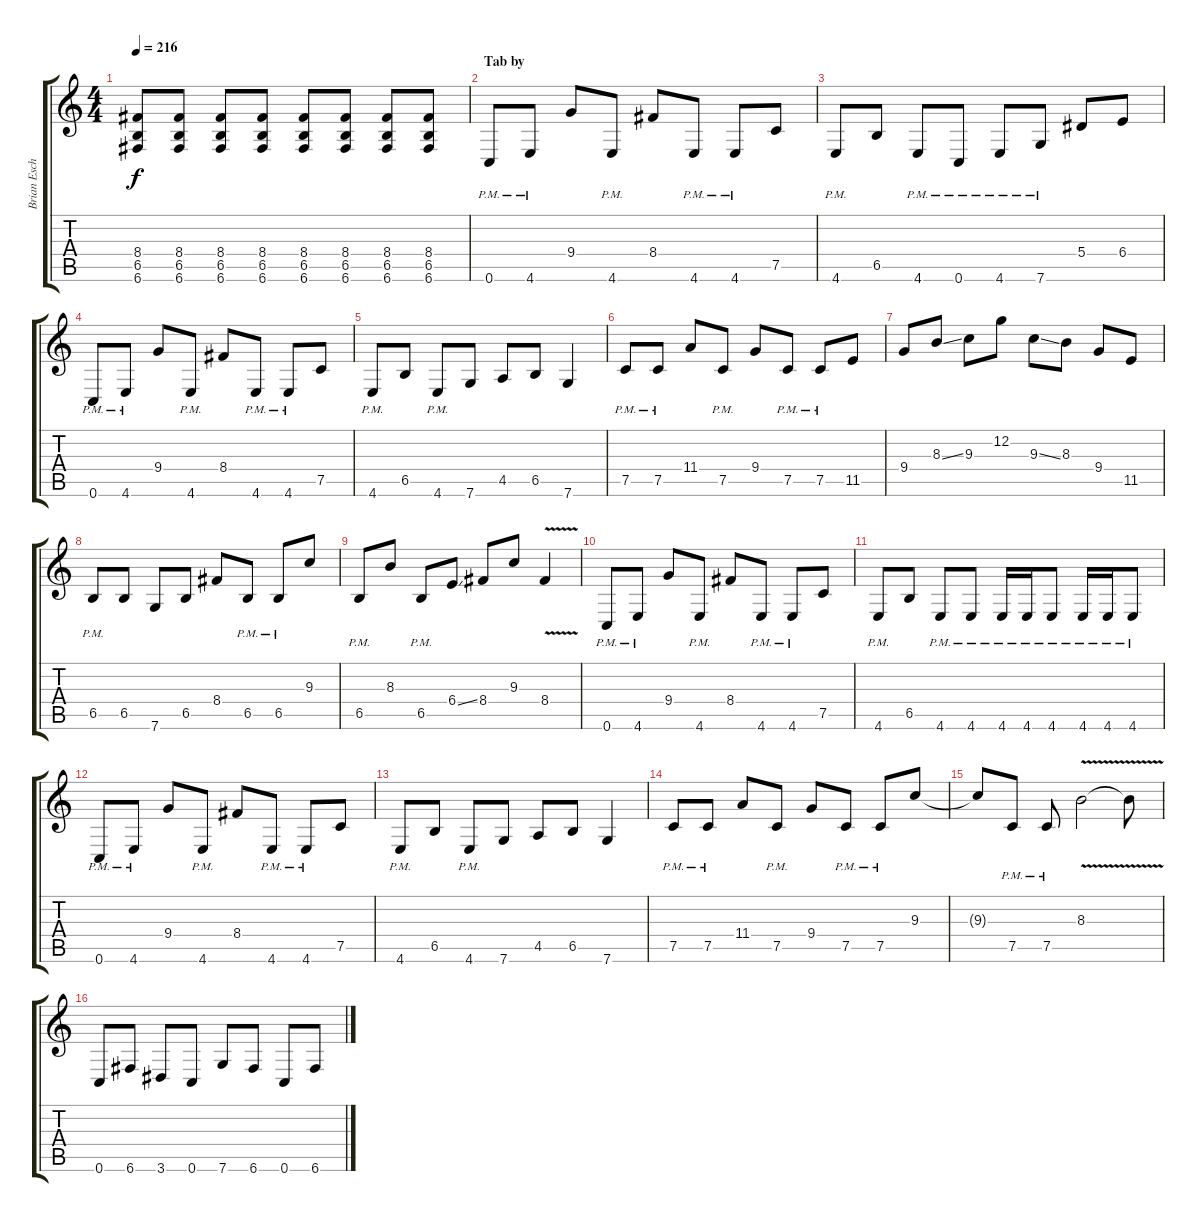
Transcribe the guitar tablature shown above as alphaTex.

\track ("Brian Eschbach (Right)" "Brian Esch") {instrument overdrivenguitar}
\staff {score tabs}
\tuning (C4 G3 Eb3 Bb2 F2 C2) {hide}
\ts (4 4)
\tempo 216
\clef g2
\ks c
(8.4 6.5 6.6).8{dy f} (8.4 6.5 6.6).8 (8.4 6.5 6.6).8 (8.4 6.5 6.6).8 (8.4 6.5 6.6).8 (8.4 6.5 6.6).8 (8.4 6.5 6.6).8 (8.4 6.5 6.6).8 |
\section ("" "Tab by")
0.6{pm}.8 4.6{pm}.8 9.4.8 4.6{pm}.8 8.4.8 4.6{pm}.8 4.6{pm}.8 7.5.8 |
4.6{pm}.8 6.5.8 4.6{pm}.8 0.6{pm}.8 4.6{pm}.8 7.6{pm}.8 5.4.8 6.4.8 |
0.6{pm}.8 4.6{pm}.8 9.4.8 4.6{pm}.8 8.4.8 4.6{pm}.8 4.6{pm}.8 7.5.8 |
4.6{pm}.8 6.5.8 4.6{pm}.8 7.6.8 4.5.8 6.5.8 7.6.4 |
7.5{pm}.8 7.5{pm}.8 11.4.8 7.5{pm}.8 9.4.8 7.5{pm}.8 7.5{pm}.8 11.5.8 |
9.4.8 8.3{ss}.8 9.3.8 12.2.8 9.3{ss}.8 8.3.8 9.4.8 11.5.8 |
6.5{pm}.8 6.5.8 7.6.8 6.5.8 8.4.8 6.5{pm}.8 6.5{pm}.8 9.3.8 |
6.5{pm}.8 8.3.8 6.5{pm}.8 6.4{ss}.8 8.4.8 9.3.8 8.4{v}.4 |
0.6{pm}.8 4.6{pm}.8 9.4.8 4.6{pm}.8 8.4.8 4.6{pm}.8 4.6{pm}.8 7.5.8 |
4.6{pm}.8 6.5.8 4.6{pm}.8 4.6{pm}.8 4.6{pm}.16 4.6{pm}.16 4.6{pm}.8 4.6{pm}.16 4.6{pm}.16 4.6{pm}.8 |
0.6{pm}.8 4.6{pm}.8 9.4.8 4.6{pm}.8 8.4.8 4.6{pm}.8 4.6{pm}.8 7.5.8 |
4.6{pm}.8 6.5.8 4.6{pm}.8 7.6.8 4.5.8 6.5.8 7.6.4 |
7.5{pm}.8 7.5{pm}.8 11.4.8 7.5{pm}.8 9.4.8 7.5{pm}.8 7.5{pm}.8 9.3.8 |
9.3{t}.8 7.5{pm}.8 7.5{pm}.8 8.3{v}.2 8.3{t}.8 |
0.6.8 6.6.8 3.6.8 0.6.8 7.6.8 6.6.8 0.6.8 6.6.8
